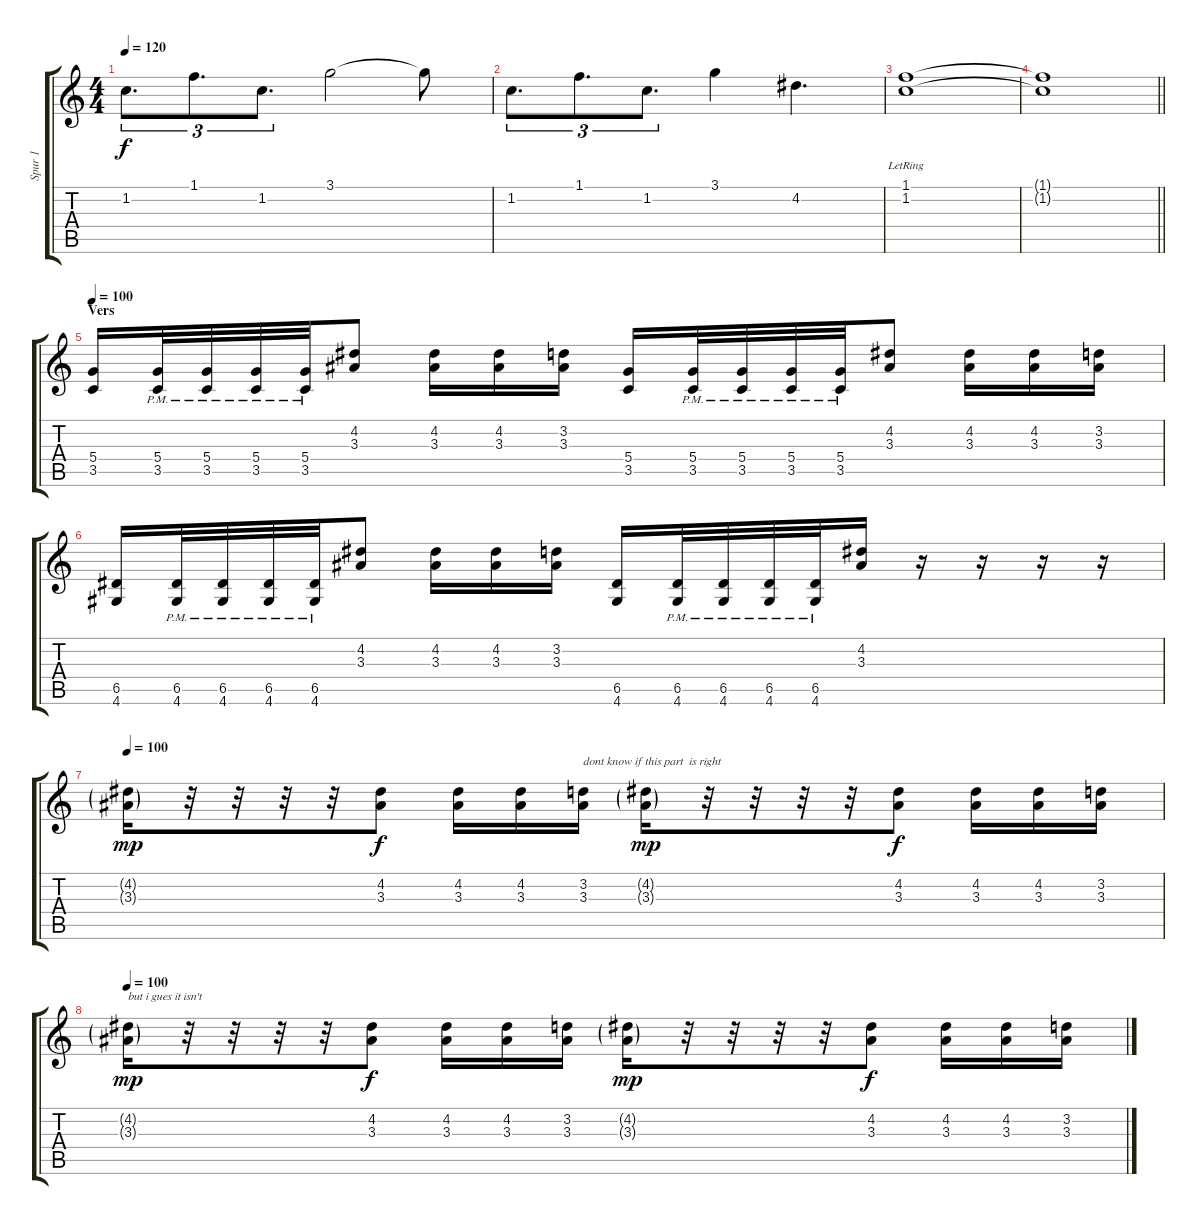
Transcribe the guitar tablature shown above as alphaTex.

\track ("Spur 1" "Spur 1") {instrument overdrivenguitar}
\staff {score tabs}
\tuning (E4 B3 G3 D3 A2 E2) {hide}
\ts (4 4)
\tempo 120
\clef g2
\ks c
1.2.8{d tu (3 2) dy f} 1.1.8{d tu (3 2)} 1.2.8{d tu (3 2)} 3.1.2 3.1{t}.8 |
1.2.8{d tu (3 2)} 1.1.8{d tu (3 2)} 1.2.8{d tu (3 2)} 3.1.4 4.2.4{d} |
(1.1{lr} 1.2{lr}).1 |
\barLineRight lightlight
(1.1{t} 1.2{t}).1 |
\section ("" "Vers")
\tempo 100
(5.4 3.5).16 (5.4{pm} 3.5).32 (5.4{pm} 3.5).32 (5.4{pm} 3.5).32 (5.4{pm} 3.5).32 (4.2 3.3).8 (4.2 3.3).16 (4.2 3.3).16 (3.2 3.3).16 (5.4 3.5).16 (5.4{pm} 3.5).32 (5.4{pm} 3.5).32 (5.4{pm} 3.5).32 (5.4{pm} 3.5).32 (4.2 3.3).8 (4.2 3.3).16 (4.2 3.3).16 (3.2 3.3).16 |
(6.5 4.6).16 (6.5 4.6{pm}).32 (6.5 4.6{pm}).32 (6.5 4.6{pm}).32 (6.5 4.6{pm}).32 (4.2 3.3).8 (4.2 3.3).16 (4.2 3.3).16 (3.2 3.3).16 (6.5 4.6).16 (6.5 4.6{pm}).32 (6.5 4.6{pm}).32 (6.5 4.6{pm}).32 (6.5 4.6{pm}).32 (4.2 3.3).16 r.16 r.16 r.16 r.16 |
\tempo 100
(4.2{g} 3.3{g}).16{dy mp} r.32 r.32 r.32 r.32 (4.2 3.3).8{dy f} (4.2 3.3).16 (4.2 3.3).16 (3.2 3.3).16{txt "dont know if this part  is right"} (4.2{g} 3.3{g}).16{dy mp} r.32 r.32 r.32 r.32 (4.2 3.3).8{dy f} (4.2 3.3).16 (4.2 3.3).16 (3.2 3.3).16 |
\tempo 100
(4.2{g} 3.3{g}).16{txt "but i gues it isn't" dy mp} r.32 r.32 r.32 r.32 (4.2 3.3).8{dy f} (4.2 3.3).16 (4.2 3.3).16 (3.2 3.3).16 (4.2{g} 3.3{g}).16{dy mp} r.32 r.32 r.32 r.32 (4.2 3.3).8{dy f} (4.2 3.3).16 (4.2 3.3).16 (3.2 3.3).16
